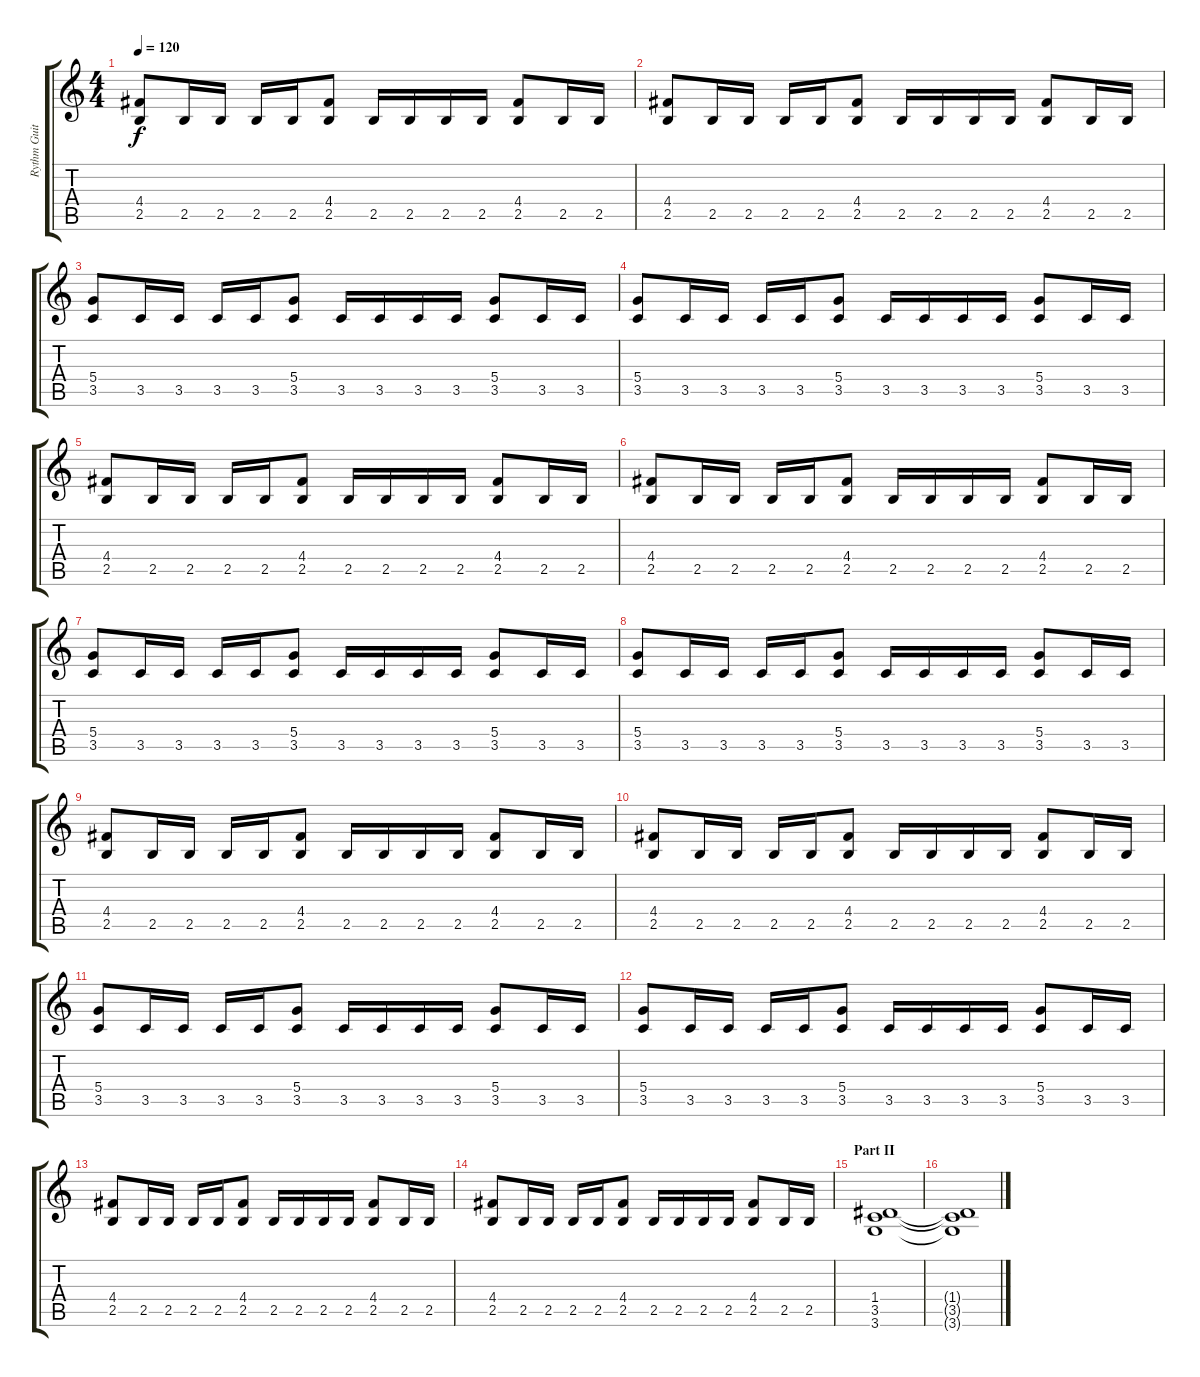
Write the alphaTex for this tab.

\track ("Rythm Guitars" "Rythm Guit") {instrument distortionguitar}
\staff {score tabs}
\tuning (E4 B3 G3 D3 A2 E2) {hide}
\ts (4 4)
\tempo 120
\clef g2
\ks c
(4.4 2.5).8{dy f} 2.5.16 2.5.16 2.5.16 2.5.16 (4.4 2.5).8 2.5.16 2.5.16 2.5.16 2.5.16 (4.4 2.5).8 2.5.16 2.5.16 |
(4.4 2.5).8 2.5.16 2.5.16 2.5.16 2.5.16 (4.4 2.5).8 2.5.16 2.5.16 2.5.16 2.5.16 (4.4 2.5).8 2.5.16 2.5.16 |
(5.4 3.5).8{volume 13} 3.5.16 3.5.16 3.5.16 3.5.16 (5.4 3.5).8 3.5.16 3.5.16 3.5.16 3.5.16 (5.4 3.5).8 3.5.16 3.5.16 |
(5.4 3.5).8 3.5.16 3.5.16 3.5.16 3.5.16 (5.4 3.5).8 3.5.16 3.5.16 3.5.16 3.5.16 (5.4 3.5).8 3.5.16 3.5.16 |
(4.4 2.5).8 2.5.16 2.5.16 2.5.16 2.5.16 (4.4 2.5).8 2.5.16 2.5.16 2.5.16 2.5.16 (4.4 2.5).8 2.5.16 2.5.16 |
(4.4 2.5).8 2.5.16 2.5.16 2.5.16 2.5.16 (4.4 2.5).8 2.5.16 2.5.16 2.5.16 2.5.16 (4.4 2.5).8 2.5.16 2.5.16 |
(5.4 3.5).8{volume 13} 3.5.16 3.5.16 3.5.16 3.5.16 (5.4 3.5).8 3.5.16 3.5.16 3.5.16 3.5.16 (5.4 3.5).8 3.5.16 3.5.16 |
(5.4 3.5).8 3.5.16 3.5.16 3.5.16 3.5.16 (5.4 3.5).8 3.5.16 3.5.16 3.5.16 3.5.16 (5.4 3.5).8 3.5.16 3.5.16 |
(4.4 2.5).8 2.5.16 2.5.16 2.5.16 2.5.16 (4.4 2.5).8 2.5.16 2.5.16 2.5.16 2.5.16 (4.4 2.5).8 2.5.16 2.5.16 |
(4.4 2.5).8 2.5.16 2.5.16 2.5.16 2.5.16 (4.4 2.5).8 2.5.16 2.5.16 2.5.16 2.5.16 (4.4 2.5).8 2.5.16 2.5.16 |
(5.4 3.5).8{volume 13} 3.5.16 3.5.16 3.5.16 3.5.16 (5.4 3.5).8 3.5.16 3.5.16 3.5.16 3.5.16 (5.4 3.5).8 3.5.16 3.5.16 |
(5.4 3.5).8 3.5.16 3.5.16 3.5.16 3.5.16 (5.4 3.5).8 3.5.16 3.5.16 3.5.16 3.5.16 (5.4 3.5).8 3.5.16 3.5.16 |
(4.4 2.5).8 2.5.16 2.5.16 2.5.16 2.5.16 (4.4 2.5).8 2.5.16 2.5.16 2.5.16 2.5.16 (4.4 2.5).8 2.5.16 2.5.16 |
(4.4 2.5).8 2.5.16 2.5.16 2.5.16 2.5.16 (4.4 2.5).8 2.5.16 2.5.16 2.5.16 2.5.16 (4.4 2.5).8 2.5.16 2.5.16 |
\section ("" "Part II")
(1.4 3.5 3.6).1 |
(1.4{t} 3.5{t} 3.6{t}).1
